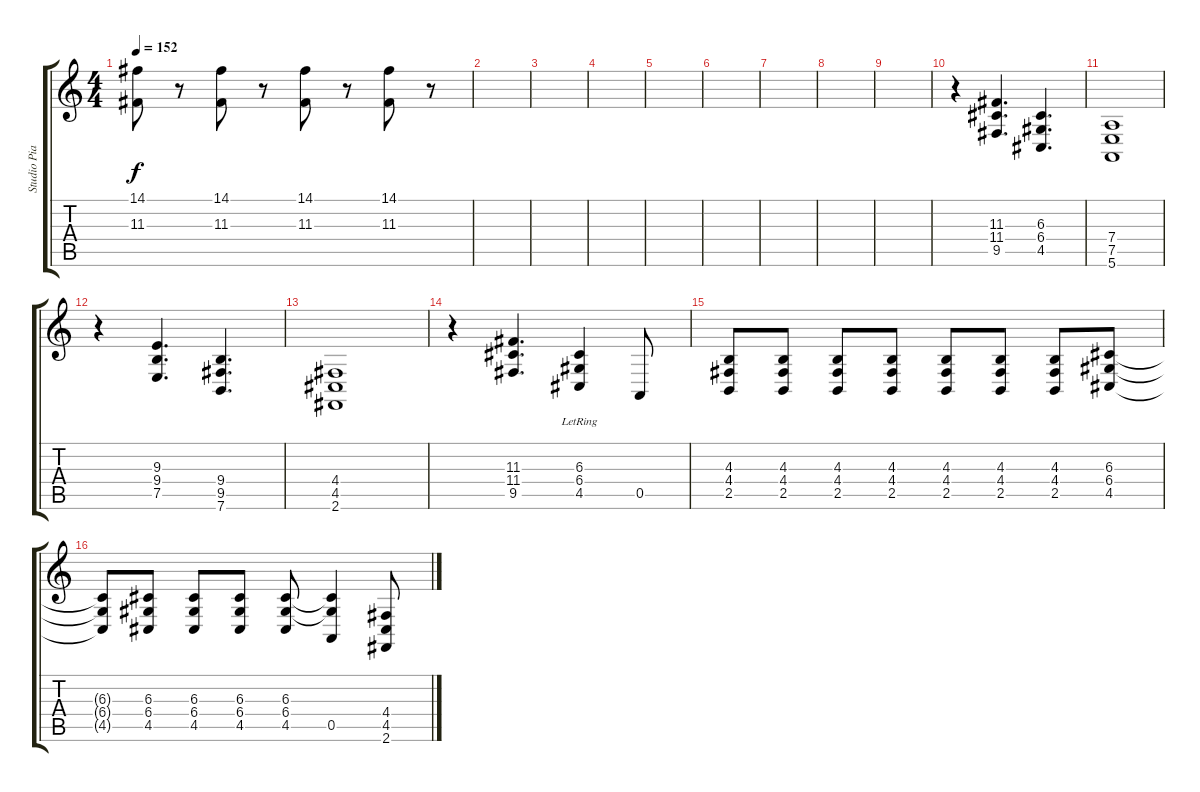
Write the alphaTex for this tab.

\track ("Studio Piano" "Studio Pia") {instrument acousticgrandpiano}
\staff {score tabs}
\tuning (E4 B3 G3 D3 A2 E2) {hide}
\ts (4 4)
\tempo 152
\clef g2
\ks c
(14.1 11.3).8{dy f} r.8 (14.1 11.3).8 r.8 (14.1 11.3).8 r.8 (14.1 11.3).8 r.8 |
|
|
|
|
|
|
|
|
r.4{volume 11 balance 11 instrument distortionguitar} (11.3 11.4 9.5).4{d} (6.3 6.4 4.5).4{d} |
(7.4 7.5 5.6).1 |
r.4 (9.3 9.4 7.5).4{d} (9.4 9.5 7.6).4{d} |
(4.4 4.5 2.6).1 |
r.4 (11.3 11.4 9.5).4{d} (6.3{lr} 6.4{lr} 4.5).4 0.5.8 |
(4.3 4.4 2.5).8 (4.3 4.4 2.5).8 (4.3 4.4 2.5).8 (4.3 4.4 2.5).8 (4.3 4.4 2.5).8 (4.3 4.4 2.5).8 (4.3 4.4 2.5).8 (6.3 6.4 4.5).8 |
(6.3{t} 6.4{t} 4.5{t}).8 (6.3 6.4 4.5).8 (6.3 6.4 4.5).8 (6.3 6.4 4.5).8 (6.3 6.4 4.5).8 (6.3{t} 6.4{t} 0.5).4 (4.4 4.5 2.6).8
